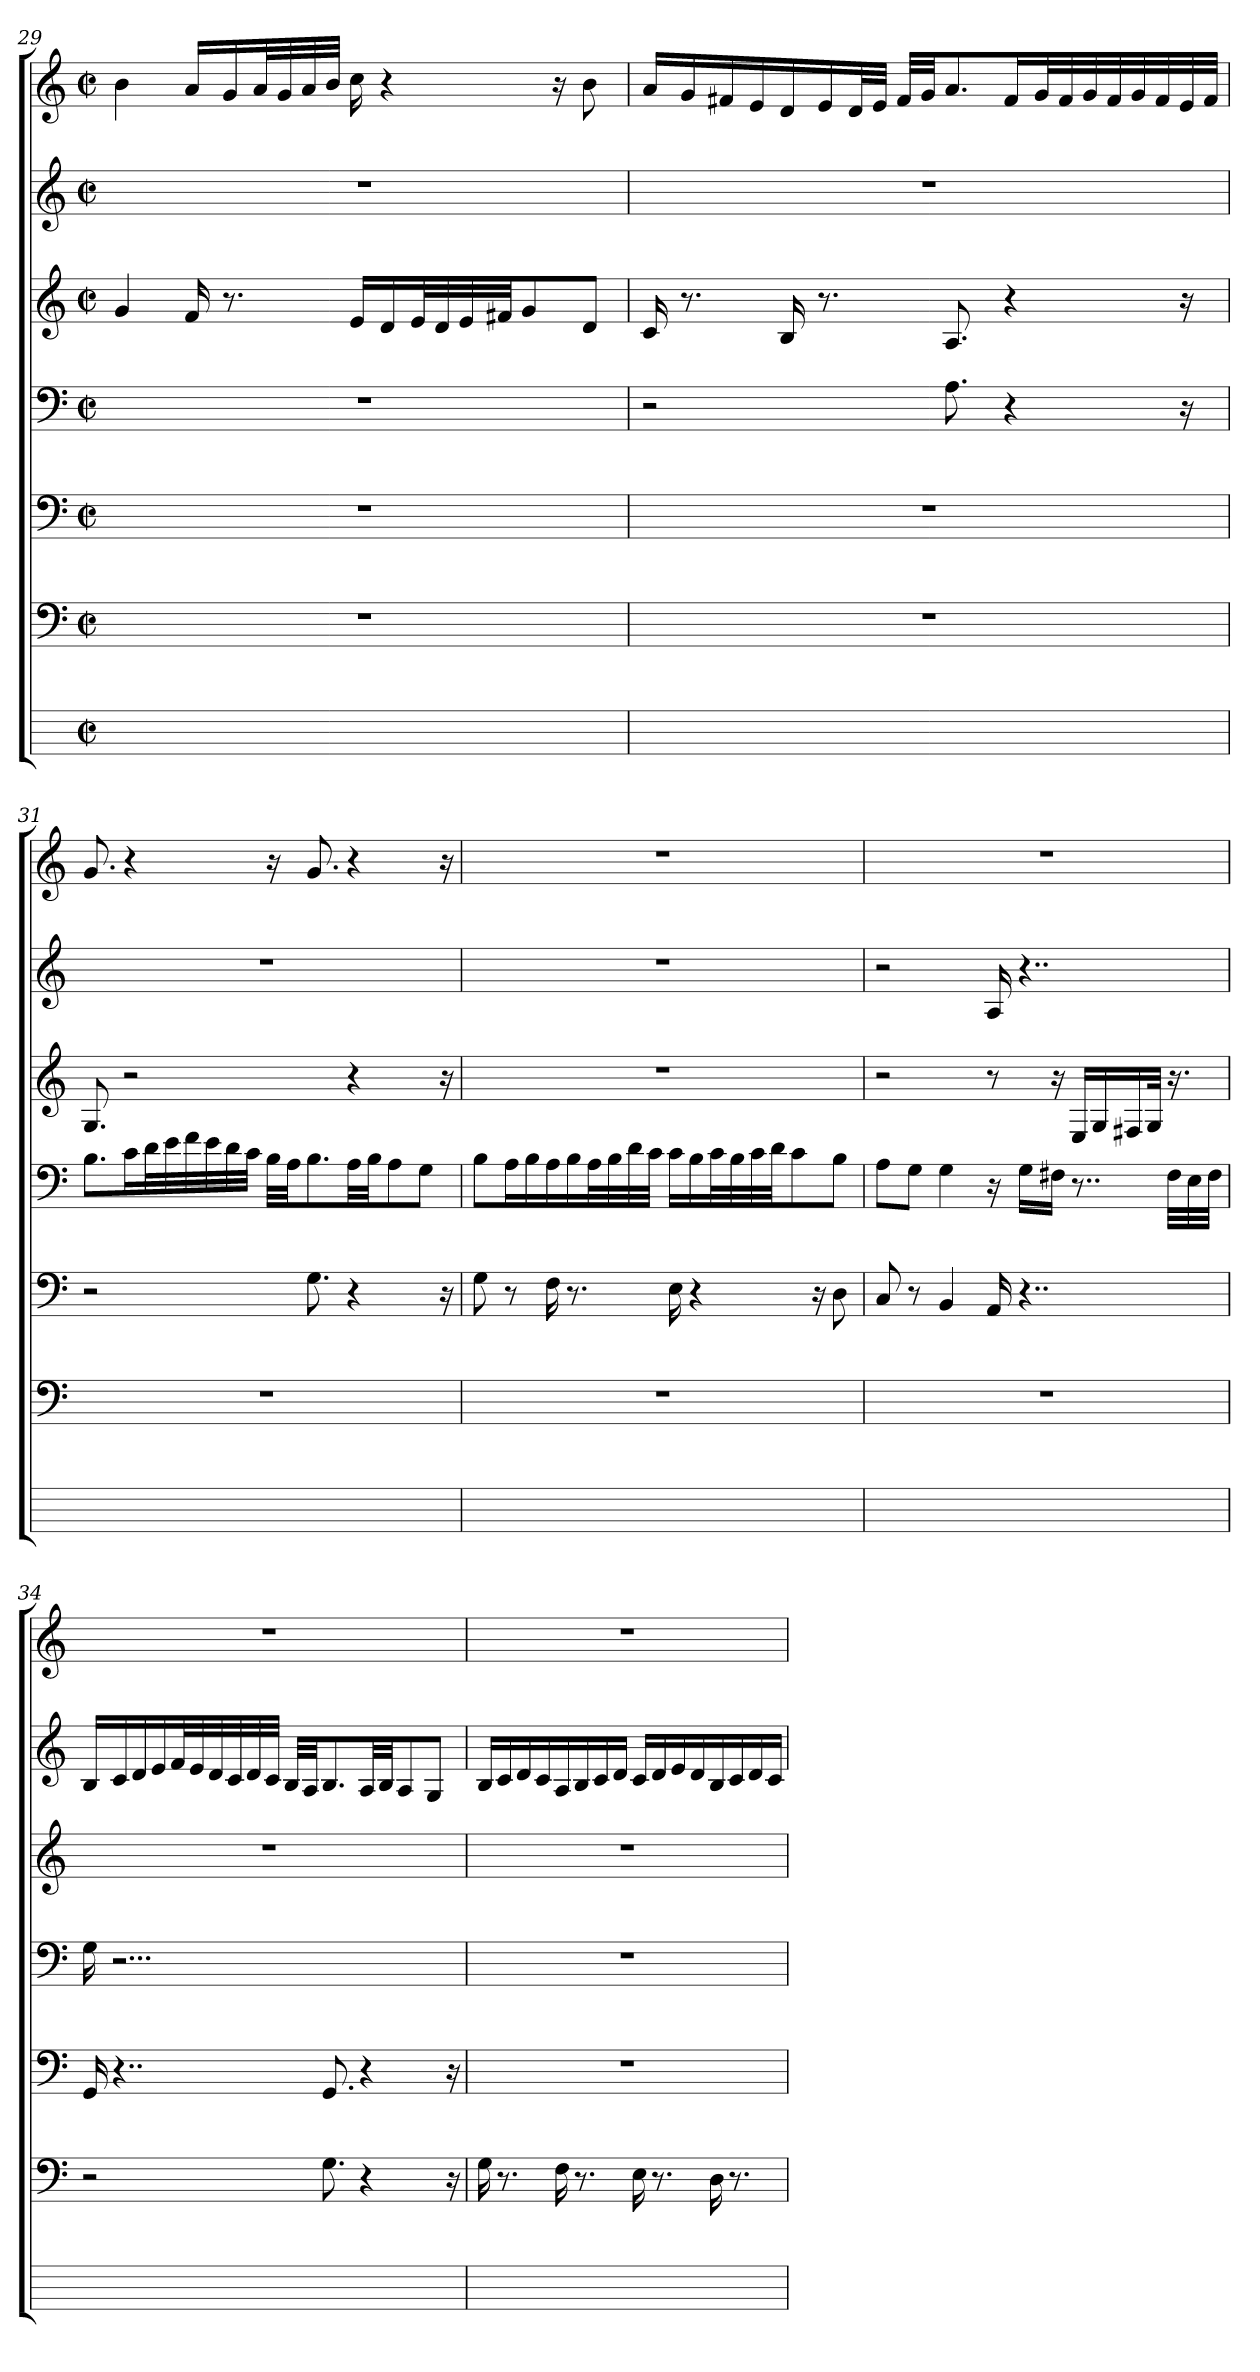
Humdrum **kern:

**kern	**kern	**kern	**kern	**kern	**kern	**kern
*part7	*part6	*part5	*part4	*part3	*part2	*part1
*staff7	*staff6	*staff5	*staff4	*staff3	*staff2	*staff1
*	*clefF4	*clefF4	*clefF4	*clefG2	*clefG2	*clefG2
*	*k[]	*k[]	*k[]	*k[]	*k[]	*k[]
*	*C:	*C:	*C:	*C:	*C:	*C:
*M2/2	*M2/2	*M2/2	*M2/2	*M2/2	*M2/2	*M2/2
*met(c|)	*met(c|)	*met(c|)	*met(c|)	*met(c|)	*met(c|)	*met(c|)
=29	=29	=29	=29	=29	=29	=29
1ryy	1r	1r	1r	4gi	1r	4b
.	.	.	.	16f	.	16aLL
.	.	.	.	8.r	.	16gj
.	.	.	.	.	.	32ajL
.	.	.	.	.	.	32gj
.	.	.	.	.	.	32aj
.	.	.	.	.	.	32bjJJJ
.	.	.	.	16eLL	.	16cc
.	.	.	.	16dj	.	4r
.	.	.	.	32ejL	.	.
.	.	.	.	32dj	.	.
.	.	.	.	32ej	.	.
.	.	.	.	32f#XjJJ	.	.
.	.	.	.	8gZ	.	.
.	.	.	.	.	.	16r
.	.	.	.	8diJ	.	8b
=30	=30	=30	=30	=30	=30	=30
1ryy	1r	1r	2r	16c	1r	16aLL
.	.	.	.	8.r	.	16gj
.	.	.	.	.	.	16f#XZ
.	.	.	.	.	.	16ej
.	.	.	.	16B	.	16dZ
.	.	.	.	8.r	.	16ej
.	.	.	.	.	.	32djL
.	.	.	.	.	.	32ejJJJ
.	.	.	.	.	.	32f#jLLL
.	.	.	.	.	.	32gjJJ
.	.	.	8.A	8.A	.	8.aZ
.	.	.	4r	4r	.	16f#jL
.	.	.	.	.	.	32gZL
.	.	.	.	.	.	32f#j
.	.	.	.	.	.	32gj
.	.	.	.	.	.	32f#j
.	.	.	.	.	.	32gZ
.	.	.	.	.	.	32f#j
.	.	.	16r	16r	.	32ej
.	.	.	.	.	.	32f#jJJJ
=31	=31	=31	=31	=31	=31	=31
1ryy	1r	2r	8.BL	8.G	1r	8.g
.	.	.	16cjL	2r	.	4r
.	.	.	32djL	.	.	.
.	.	.	32ej	.	.	.
.	.	.	32fj	.	.	.
.	.	.	32ej	.	.	.
.	.	.	32dj	.	.	.
.	.	.	32cjJJJ	.	.	.
.	.	.	32BjLLL	.	.	16r
.	.	.	32AjJJ	.	.	.
.	.	8.G	8.Bi	.	.	8.gi
.	.	4r	32AjLL	4r	.	4r
.	.	.	32BjJJ	.	.	.
.	.	.	8A	.	.	.
.	.	.	8GJ	.	.	.
.	.	16r	.	16r	.	16r
=32	=32	=32	=32	=32	=32	=32
1ryy	1r	8Gi	8BL	1r	1r	1r
.	.	8r	16AjL	.	.	.
.	.	.	16Bj	.	.	.
.	.	16F	16A	.	.	.
.	.	8.r	16Bj	.	.	.
.	.	.	32AjL	.	.	.
.	.	.	32Bj	.	.	.
.	.	.	32dj	.	.	.
.	.	.	32cjJJJ	.	.	.
.	.	16E	16cLL	.	.	.
.	.	4r	16Bj	.	.	.
.	.	.	32cjL	.	.	.
.	.	.	32Bj	.	.	.
.	.	.	32cj	.	.	.
.	.	.	32djJJ	.	.	.
.	.	.	8ci	.	.	.
.	.	16r	.	.	.	.
.	.	8Di	8BJ	.	.	.
=33	=33	=33	=33	=33	=33	=33
1ryy	1r	8C	8AL	2r	2r	1r
.	.	8r	8GJ	.	.	.
.	.	4BB	4G	.	.	.
.	.	16AA	16r	8r	16A	.
.	.	4..r	16GjLL	.	4..r	.
.	.	.	16F#XJJ	16r	.	.
.	.	.	8..r	16EjLL	.	.
.	.	.	.	16Gi	.	.
.	.	.	.	16F#j	.	.
.	.	.	.	32GiJJk	.	.
.	.	.	32F#jLLL	16.r	.	.
.	.	.	32Ej	.	.	.
.	.	.	32F#jJJJ	.	.	.
=34	=34	=34	=34	=34	=34	=34
1ryy	2r	16GG	16G	1r	16BLL	1r
.	.	4..r	2...r	.	16cj	.
.	.	.	.	.	16dj	.
.	.	.	.	.	16ej	.
.	.	.	.	.	32fjL	.
.	.	.	.	.	32ej	.
.	.	.	.	.	32dj	.
.	.	.	.	.	32cj	.
.	.	.	.	.	32dj	.
.	.	.	.	.	32cjJJJ	.
.	.	.	.	.	32BjLLL	.
.	.	.	.	.	32AjJJ	.
.	8.G	8.GGi	.	.	8.Bi	.
.	4r	4r	.	.	32AjLL	.
.	.	.	.	.	32BjJJ	.
.	.	.	.	.	8A	.
.	.	.	.	.	8GJ	.
.	16r	16r	.	.	.	.
=35	=35	=35	=35	=35	=35	=35
1ryy	16Gi	1r	1r	1r	16BLL	1r
.	8.r	.	.	.	16cj	.
.	.	.	.	.	16dj	.
.	.	.	.	.	16cj	.
.	16F	.	.	.	16A	.
.	8.r	.	.	.	16Bj	.
.	.	.	.	.	16cj	.
.	.	.	.	.	16djJJ	.
.	16E	.	.	.	16cLL	.
.	8.r	.	.	.	16dj	.
.	.	.	.	.	16ej	.
.	.	.	.	.	16dj	.
.	16D	.	.	.	16BZ	.
.	8.r	.	.	.	16cj	.
.	.	.	.	.	16dZ	.
.	.	.	.	.	16cjJJ	.
=	=	=	=	=	=	=
*-	*-	*-	*-	*-	*-	*-
